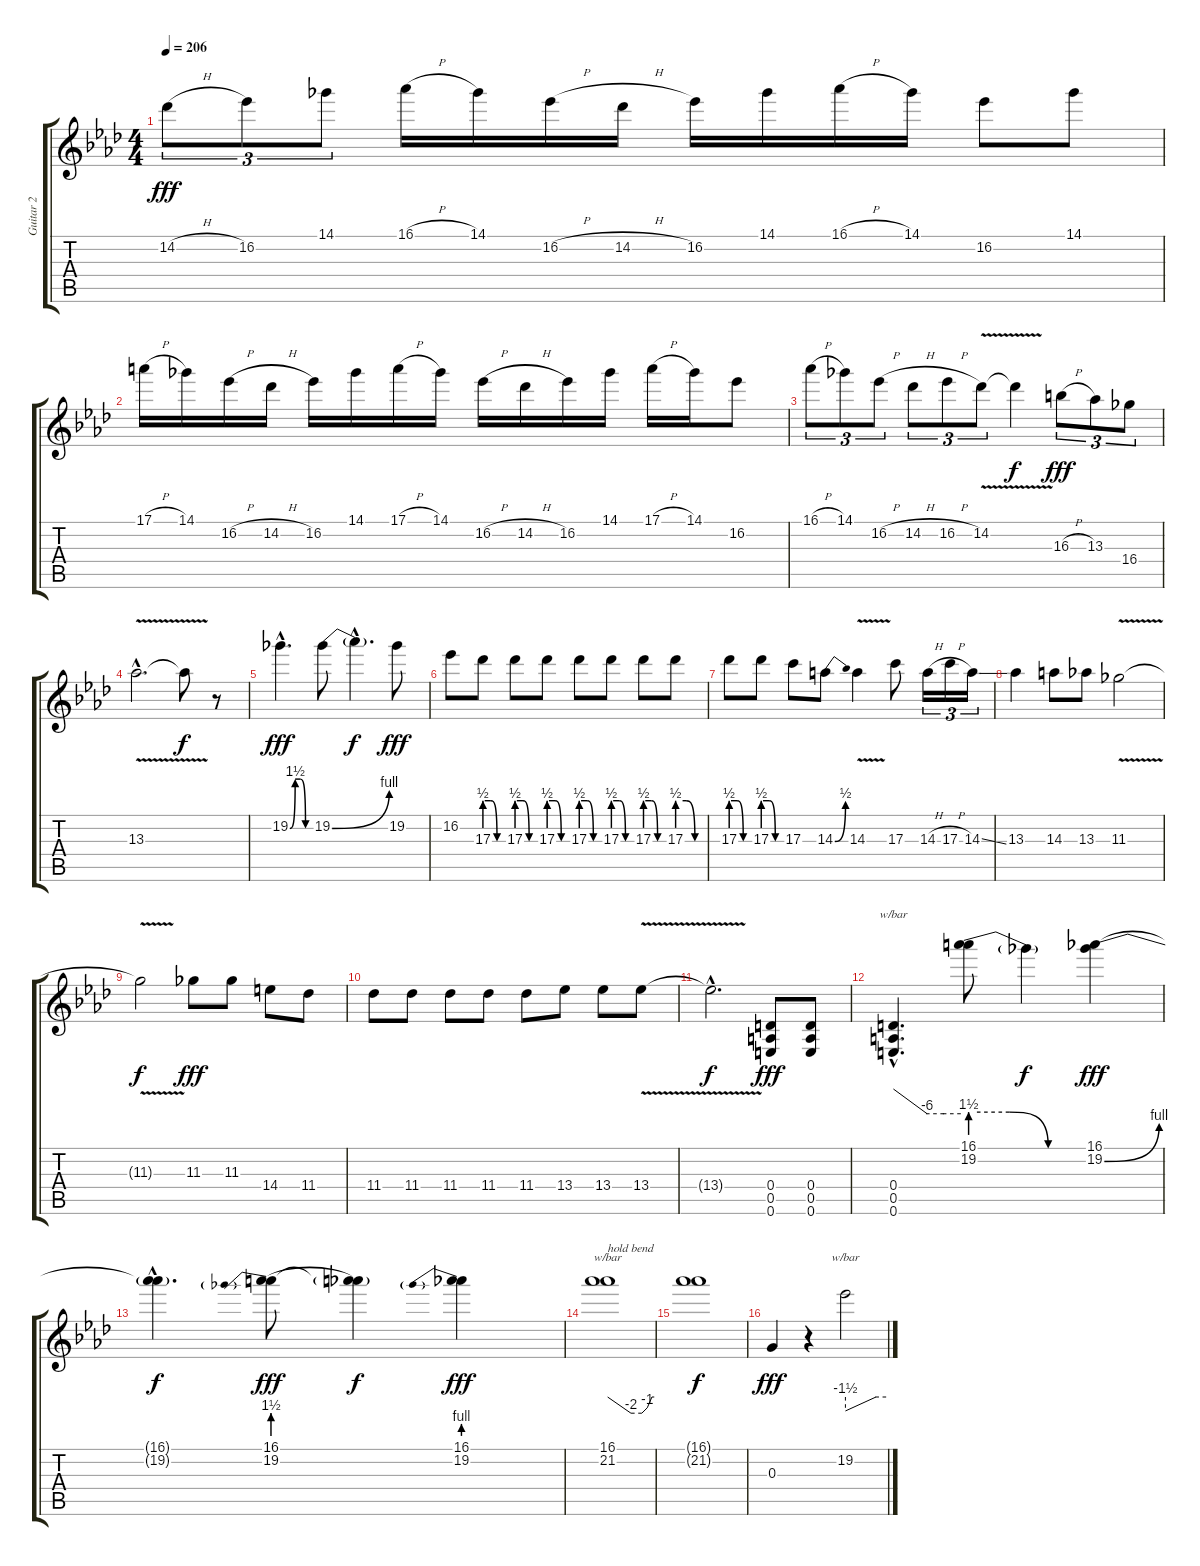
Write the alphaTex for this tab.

\track ("Guitar 2" "Guitar 2") {instrument distortionguitar}
\staff {score tabs}
\tuning (E4 B3 G3 D3 A2 E2) {hide}
\ts (4 4)
\tempo 206
\clef g2
\ks ab
14.2{h}.8{tu (3 2) dy fff} 16.2.8{tu (3 2)} 14.1.8{tu (3 2)} 16.1{h}.16 14.1.16 16.2{h}.16 14.2{h}.16 16.2.16 14.1.16 16.1{h}.16 14.1.16 16.2.8 14.1.8 |
17.1{h}.16 14.1.16 16.2{h}.16 14.2{h}.16 16.2.16 14.1.16 17.1{h}.16 14.1.16 16.2{h}.16 14.2{h}.16 16.2.16 14.1.16 17.1{h}.16 14.1.16 16.2.8 |
16.1{h}.8{tu (3 2)} 14.1.8{tu (3 2)} 16.2{h}.8{tu (3 2)} 14.2{h}.8{tu (3 2)} 16.2{h}.8{tu (3 2)} 14.2{v}.8{tu (3 2)} 14.2{t}.4{dy f} 16.3{h}.8{tu (3 2) dy fff} 13.3.8{tu (3 2)} 16.4.8{tu (3 2)} |
13.3{v hac}.2{d} 13.3{t}.8{dy f} r.8 |
19.2{be (custom 0 0 15 6 30 6 45 0 60 0) hac}.4{d dy fff} 19.2{be (bend 0 0 60 4)}.8 19.2{hac t}.4{d dy f} 19.2.8{dy fff} |
16.2.8 17.3{be (custom 0 2 20 2 40 0 60 0)}.8 17.3{be (custom 0 2 20 2 40 0 60 0)}.8 17.3{be (custom 0 2 20 2 40 0 60 0)}.8 17.3{be (custom 0 2 20 2 40 0 60 0)}.8 17.3{be (custom 0 2 20 2 40 0 60 0)}.8 17.3{be (custom 0 2 20 2 40 0 60 0)}.8 17.3{be (custom 0 2 20 2 40 0 60 0)}.8 |
17.3{be (custom 0 2 20 2 40 0 60 0)}.8 17.3{be (custom 0 2 20 2 40 0 60 0)}.8 17.3.8 14.3{be (bend 0 0 60 2)}.8 14.3{v}.4 17.3.8 14.3{h}.16{tu (3 2)} 17.3{h}.16{tu (3 2)} 14.3{ss}.16{tu (3 2)} |
13.3.4 14.3.8 13.3.8 11.3{v}.2 |
11.3{t}.2{dy f} 11.3.8{dy fff} 11.3.8 14.4.8 11.4.8 |
11.4.8 11.4.8 11.4.8 11.4.8 11.4.8 13.4.8 13.4.8 13.4{v}.8 |
13.4{hac t}.2{d dy f} (0.4 0.5 0.6).8{dy fff} (0.4 0.5 0.6).8 |
(0.4{hac} 0.5{hac} 0.6{hac}).4{d tbe (custom default 0 0 30 -24 45 -24 60 -24)} (16.1 19.2{be (custom 0 6 20 6 40 0 60 0)}).8 19.2{t}.4{dy f} (16.1 19.2{be (bend 0 0 60 4)}).4{dy fff} |
(16.1{hac t} 19.2{hac t}).4{d dy f} (16.1 19.2{be (prebend 0 6 60 6)}).8{dy fff} (16.1{t} 19.2{t}).4{dy f} (16.1 19.2{be (prebend 0 4 60 4)}).4{dy fff} |
(16.1 21.2).1{tbe (custom default 0 0 30 -8 44 -8 51 -4 57 0 60 0) txt "hold bend"} |
(16.1{t} 21.2{t}).1{dy f} |
0.3.4{dy fff} r.4 19.2.2{tbe (custom default 0 -6 45 0 60 0)}
